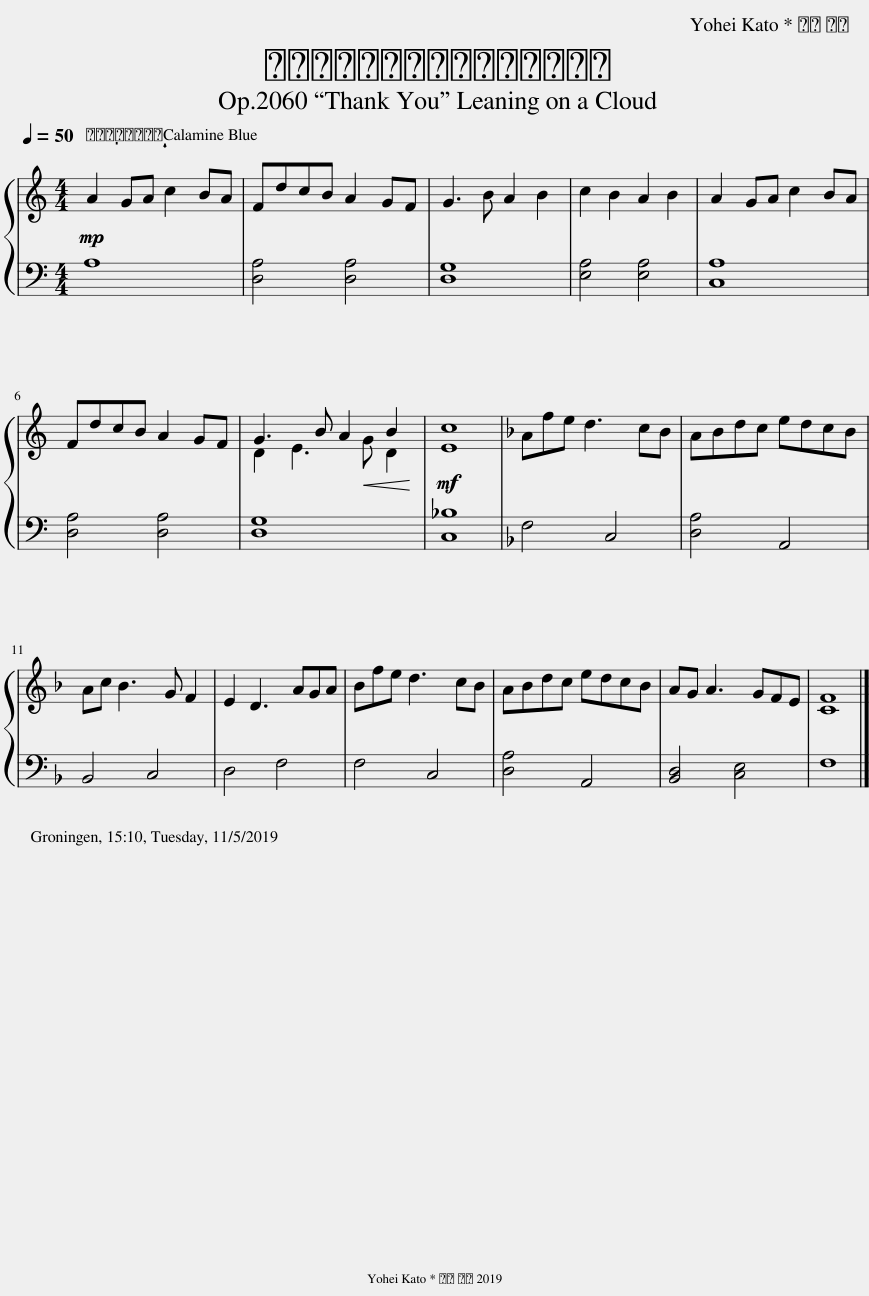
X:1
%%score { ( 1 3 ) | 2 }
L:1/8
Q:1/4=50
M:4/4
I:linebreak $
K:C
V:1 treble
V:3 treble
V:2 bass
V:1
!mp! A2 GA c2 BA | FdcB A2 GF | G3 B A2 B2 | c2 B2 A2 B2 | A2 GA c2 BA |$ %5
 FdcB A2 GF | G3 B!<(! A2 B2!<)! |!mf! [Ec]8 |[K:F] Afe d3 cB | ABdc edcB |$ %10
 Ac B3 G F2 | E2 D3 AGA | Bfe d3 cB | ABdc edcB | AG A3 GFE | %15
 [CF]8 |] %16
V:2
 A,8 | [D,A,]4 [D,A,]4 | [D,G,]8 | [E,A,]4 [E,A,]4 | [C,A,]8 |$ %5
 [D,A,]4 [D,A,]4 | [D,G,]8 | [C,_B,]8 |[K:F] F,4 C,4 | [D,A,]4 A,,4 |$ %10
 B,,4 C,4 | D,4 F,4 | F,4 C,4 | [D,A,]4 A,,4 | [B,,D,]4 [C,E,]4 | %15
 F,8 |] %16
V:3
 x8 | x8 | x8 | x8 | x8 |$ %5
 x8 | D2 E3 G D2 | x8 |[K:F] x8 | x8 |$ %10
 x8 | x8 | x8 | x8 | x8 | %15
 x8 |] %16
